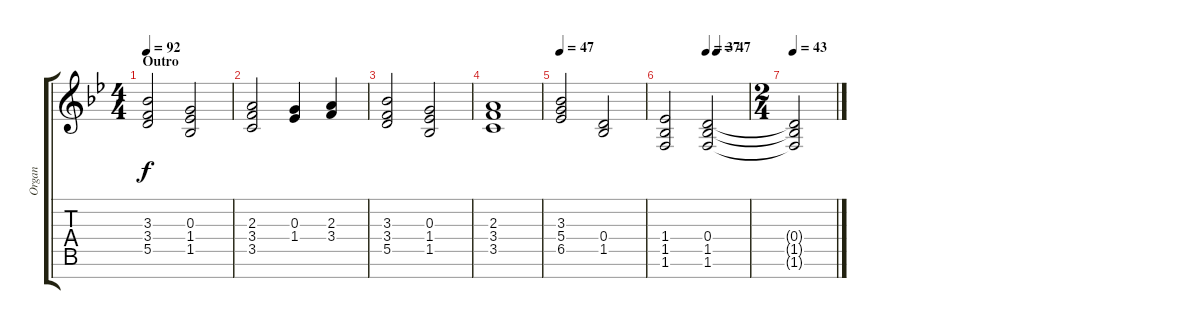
\track ("Organ" "Organ") {instrument drawbarorgan}
\staff {score tabs}
\tuning (E5 B4 G4 D4 A3 E3 B2) {hide}
\ts (4 4)
\section ("" "Outro")
\tempo 92
\clef g2
\ks bb
(3.3 3.4 5.5).2{dy f} (0.3 1.4 1.5).2 |
(2.3 3.4 3.5).2 (0.3 1.4).4 (2.3 3.4).4 |
(3.3 3.4 5.5).2 (0.3 1.4 1.5).2 |
(2.3 3.4 3.5).1 |
\tempo 47
(3.3 5.4 6.5).2 (0.4 1.5).2 |
\tempo (37 0.5)
\tempo (47 0.625)
(1.4 1.5 1.6).2 (0.4 1.5 1.6).2 |
\ts (2 4)
\tempo 43
(0.4{t} 1.5{t} 1.6{t}).2
